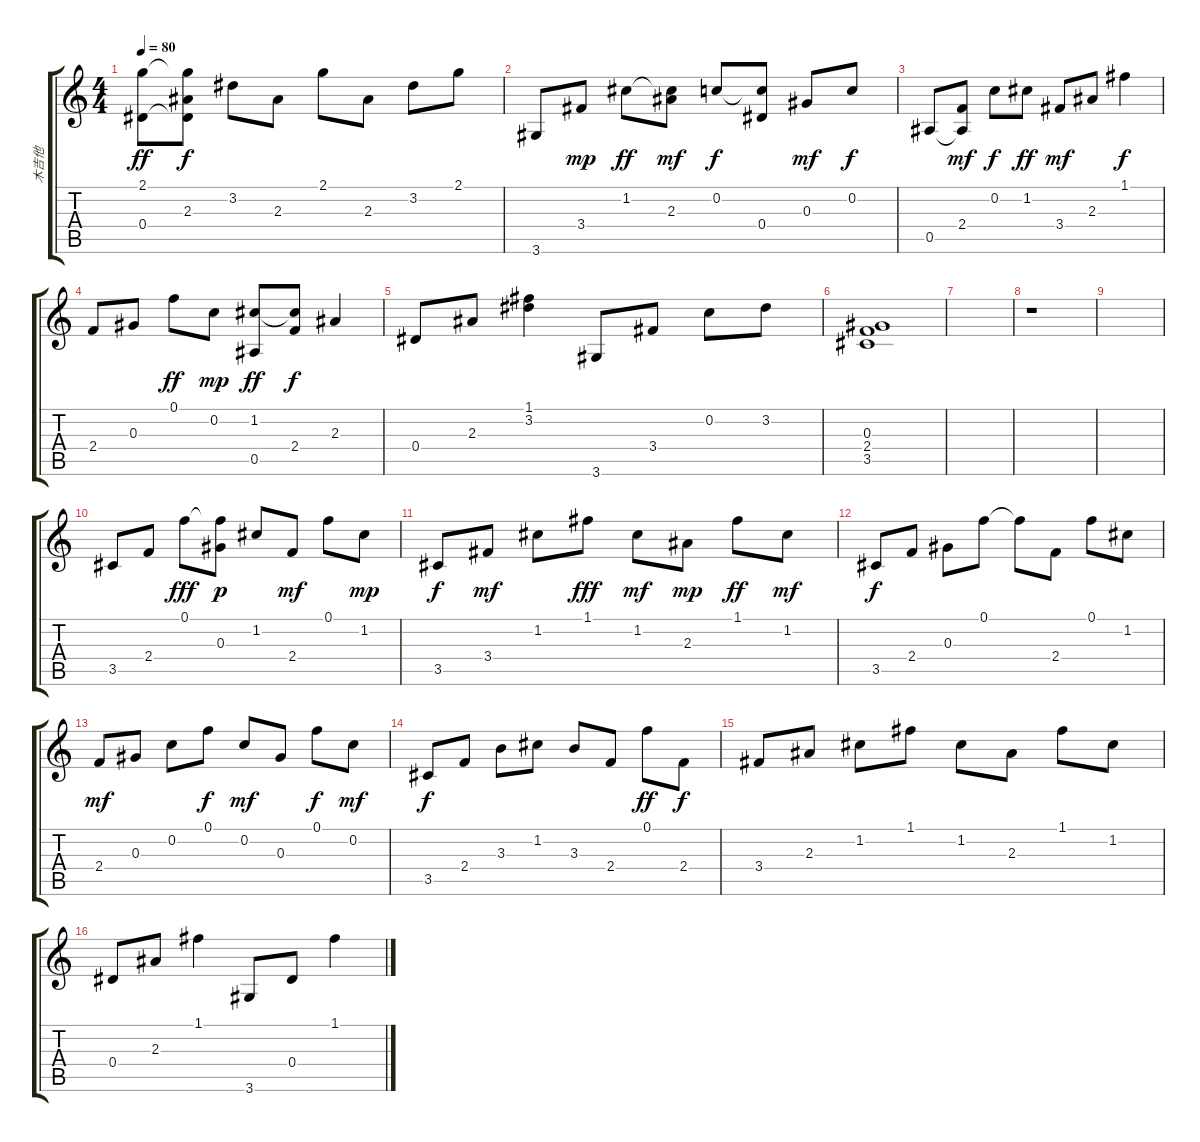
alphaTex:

\track ("木吉他" "木吉他") {instrument acousticguitarnylon}
\staff {score tabs}
\tuning (F4 C4 Ab3 Eb3 Bb2 F2) {hide}
\ts (4 4)
\tempo 80
\clef g2
\ks c
(2.1 0.4).8{dy ff} (2.1{t} 2.3 0.4{t}).8{dy f} 3.2.8 2.3.8 2.1.8 2.3.8 3.2.8 2.1.8 |
3.6.8 3.4.8{dy mp} 1.2.8{dy ff} (1.2{t} 2.3).8{dy mf} 0.2.8{dy f} (0.2{t} 0.4).8 0.3.8{dy mf} 0.2.8{dy f} |
0.5.8 (2.4 0.5{t}).8{dy mf} 0.2.8{dy f} 1.2.8{dy ff} 3.4.8{dy mf} 2.3.8 1.1.4{dy f} |
2.4.8 0.3.8 0.1.8{dy ff} 0.2.8{dy mp} (1.2 0.5).8{dy ff} (1.2{t} 2.4).8{dy f} 2.3.4 |
0.4.8 2.3.8 (1.1 3.2).4 3.6.8 3.4.8 0.2.8 3.2.8 |
(0.3 2.4 3.5).1 |
|
r.1 |
|
3.5.8 2.4.8 0.1.8{dy fff} (0.1{t} 0.3).8{dy p} 1.2.8 2.4.8{dy mf} 0.1.8 1.2.8{dy mp} |
3.5.8{dy f} 3.4.8{dy mf} 1.2.8 1.1.8{dy fff} 1.2.8{dy mf} 2.3.8{dy mp} 1.1.8{dy ff} 1.2.8{dy mf} |
3.5.8{dy f} 2.4.8 0.3.8 0.1.8 0.1{t}.8 2.4.8 0.1.8 1.2.8 |
2.4.8{dy mf} 0.3.8 0.2.8 0.1.8{dy f} 0.2.8{dy mf} 0.3.8 0.1.8{dy f} 0.2.8{dy mf} |
3.5.8{dy f} 2.4.8 3.3.8 1.2.8 3.3.8 2.4.8 0.1.8{dy ff} 2.4.8{dy f} |
3.4.8 2.3.8 1.2.8 1.1.8 1.2.8 2.3.8 1.1.8 1.2.8 |
0.4.8 2.3.8 1.1.4 3.6.8 0.4.8 1.1.4
